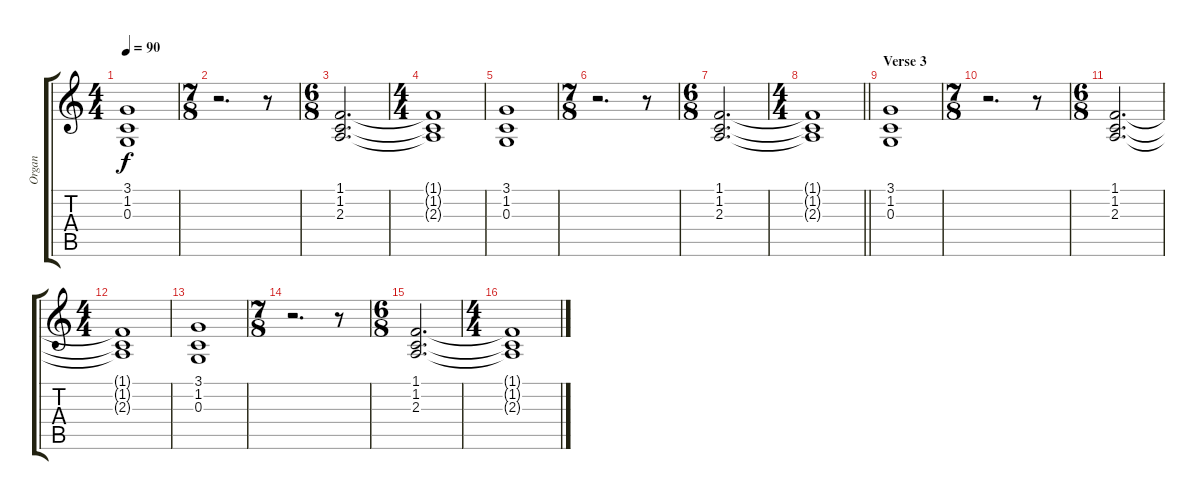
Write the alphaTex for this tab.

\track ("Organ" "Organ") {instrument percussiveorgan}
\staff {score tabs}
\tuning (E4 B3 G3 D3 A2 E2) {hide}
\ts (4 4)
\tempo 90
\clef g2
\ks c
(3.1 1.2 0.3).1{dy f} |
\ts (7 8)
r.2{d} r.8 |
\ts (6 8)
(1.1 1.2 2.3).2{d} |
\ts (4 4)
(1.1{t} 1.2{t} 2.3{t}).1 |
(3.1 1.2 0.3).1 |
\ts (7 8)
r.2{d} r.8 |
\ts (6 8)
(1.1 1.2 2.3).2{d} |
\ts (4 4)
\barLineRight lightlight
(1.1{t} 1.2{t} 2.3{t}).1 |
\section ("" "Verse 3")
(3.1 1.2 0.3).1 |
\ts (7 8)
r.2{d} r.8 |
\ts (6 8)
(1.1 1.2 2.3).2{d} |
\ts (4 4)
(1.1{t} 1.2{t} 2.3{t}).1 |
(3.1 1.2 0.3).1 |
\ts (7 8)
r.2{d} r.8 |
\ts (6 8)
(1.1 1.2 2.3).2{d} |
\ts (4 4)
(1.1{t} 1.2{t} 2.3{t}).1
